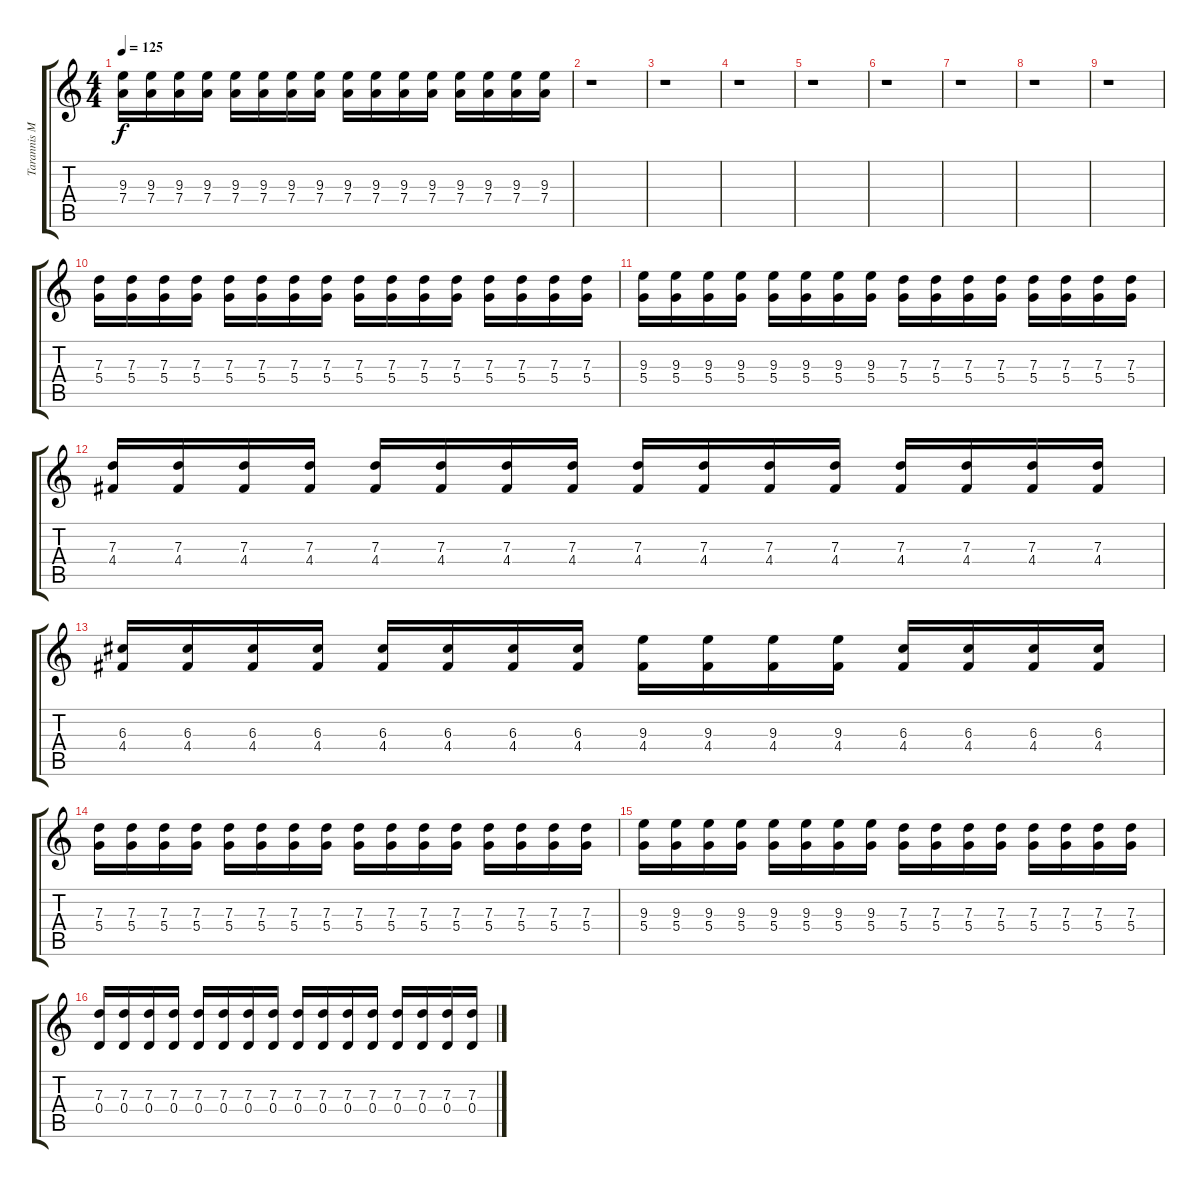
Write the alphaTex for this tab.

\track ("Tarannis M." "Tarannis M") {instrument distortionguitar}
\staff {score tabs}
\tuning (E4 B3 G3 D3 A2 E2) {hide}
\ts (4 4)
\tempo 125
\clef g2
\ks c
(9.3 7.4).16{dy f} (9.3 7.4).16 (9.3 7.4).16 (9.3 7.4).16 (9.3 7.4).16 (9.3 7.4).16 (9.3 7.4).16 (9.3 7.4).16 (9.3 7.4).16 (9.3 7.4).16 (9.3 7.4).16 (9.3 7.4).16 (9.3 7.4).16 (9.3 7.4).16 (9.3 7.4).16 (9.3 7.4).16 |
r.1 |
r.1 |
r.1 |
r.1 |
r.1 |
r.1 |
r.1 |
r.1 |
(7.3 5.4).16 (7.3 5.4).16 (7.3 5.4).16 (7.3 5.4).16 (7.3 5.4).16 (7.3 5.4).16 (7.3 5.4).16 (7.3 5.4).16 (7.3 5.4).16 (7.3 5.4).16 (7.3 5.4).16 (7.3 5.4).16 (7.3 5.4).16 (7.3 5.4).16 (7.3 5.4).16 (7.3 5.4).16 |
(9.3 5.4).16 (9.3 5.4).16 (9.3 5.4).16 (9.3 5.4).16 (9.3 5.4).16 (9.3 5.4).16 (9.3 5.4).16 (9.3 5.4).16 (7.3 5.4).16 (7.3 5.4).16 (7.3 5.4).16 (7.3 5.4).16 (7.3 5.4).16 (7.3 5.4).16 (7.3 5.4).16 (7.3 5.4).16 |
(7.3 4.4).16 (7.3 4.4).16 (7.3 4.4).16 (7.3 4.4).16 (7.3 4.4).16 (7.3 4.4).16 (7.3 4.4).16 (7.3 4.4).16 (7.3 4.4).16 (7.3 4.4).16 (7.3 4.4).16 (7.3 4.4).16 (7.3 4.4).16 (7.3 4.4).16 (7.3 4.4).16 (7.3 4.4).16 |
(6.3 4.4).16 (6.3 4.4).16 (6.3 4.4).16 (6.3 4.4).16 (6.3 4.4).16 (6.3 4.4).16 (6.3 4.4).16 (6.3 4.4).16 (9.3 4.4).16 (9.3 4.4).16 (9.3 4.4).16 (9.3 4.4).16 (6.3 4.4).16 (6.3 4.4).16 (6.3 4.4).16 (6.3 4.4).16 |
(7.3 5.4).16 (7.3 5.4).16 (7.3 5.4).16 (7.3 5.4).16 (7.3 5.4).16 (7.3 5.4).16 (7.3 5.4).16 (7.3 5.4).16 (7.3 5.4).16 (7.3 5.4).16 (7.3 5.4).16 (7.3 5.4).16 (7.3 5.4).16 (7.3 5.4).16 (7.3 5.4).16 (7.3 5.4).16 |
(9.3 5.4).16 (9.3 5.4).16 (9.3 5.4).16 (9.3 5.4).16 (9.3 5.4).16 (9.3 5.4).16 (9.3 5.4).16 (9.3 5.4).16 (7.3 5.4).16 (7.3 5.4).16 (7.3 5.4).16 (7.3 5.4).16 (7.3 5.4).16 (7.3 5.4).16 (7.3 5.4).16 (7.3 5.4).16 |
(7.3 0.4).16 (7.3 0.4).16 (7.3 0.4).16 (7.3 0.4).16 (7.3 0.4).16 (7.3 0.4).16 (7.3 0.4).16 (7.3 0.4).16 (7.3 0.4).16 (7.3 0.4).16 (7.3 0.4).16 (7.3 0.4).16 (7.3 0.4).16 (7.3 0.4).16 (7.3 0.4).16 (7.3 0.4).16
